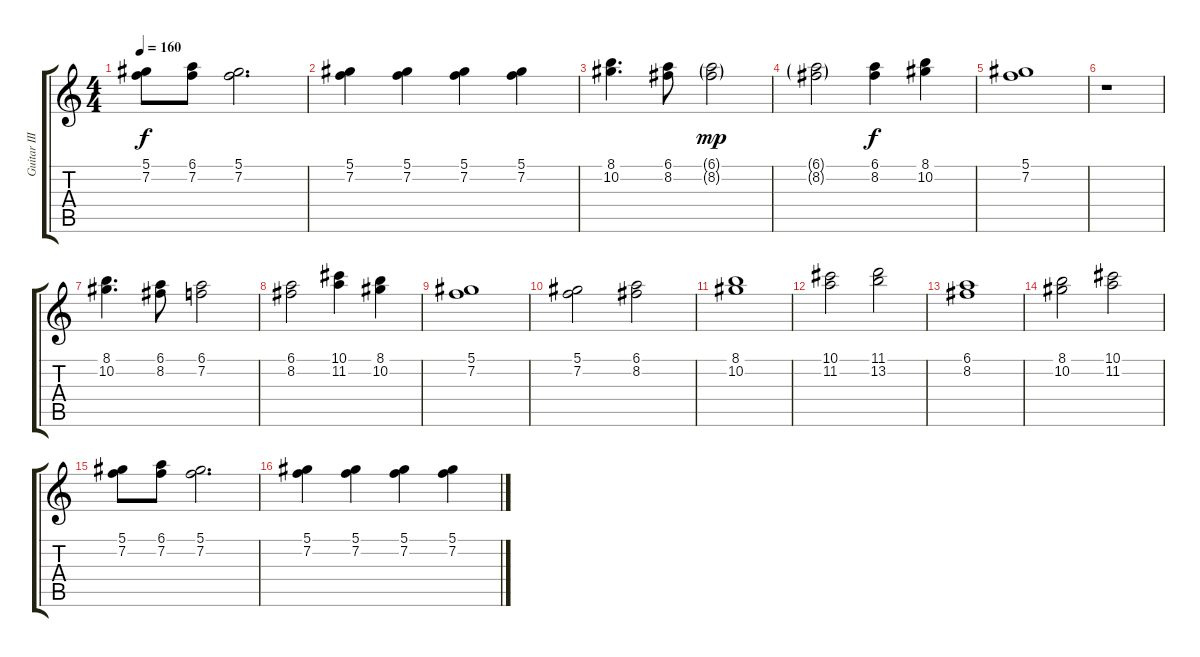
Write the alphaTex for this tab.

\track ("Guitar III" "Guitar III") {instrument electricguitarclean}
\staff {score tabs}
\tuning (Eb4 Bb3 Gb3 Db3 Ab2 Db2) {hide}
\ts (4 4)
\tempo 160
\clef g2
\ks c
(5.1 7.2).8{dy f} (6.1 7.2).8 (5.1 7.2).2{d} |
(5.1 7.2).4 (5.1 7.2).4 (5.1 7.2).4 (5.1 7.2).4 |
(8.1 10.2).4{d} (6.1 8.2).8 (6.1{g} 8.2{g}).2{dy mp} |
(6.1{g} 8.2{g}).2 (6.1 8.2).4{dy f} (8.1 10.2).4 |
(5.1 7.2).1 |
r.1 |
(8.1 10.2).4{d} (6.1 8.2).8 (6.1 7.2).2 |
(6.1 8.2).2 (10.1 11.2).4 (8.1 10.2).4 |
(5.1 7.2).1 |
(5.1 7.2).2 (6.1 8.2).2 |
(8.1 10.2).1 |
(10.1 11.2).2 (11.1 13.2).2 |
(6.1 8.2).1 |
(8.1 10.2).2 (10.1 11.2).2 |
(5.1 7.2).8 (6.1 7.2).8 (5.1 7.2).2{d} |
(5.1 7.2).4 (5.1 7.2).4 (5.1 7.2).4 (5.1 7.2).4
